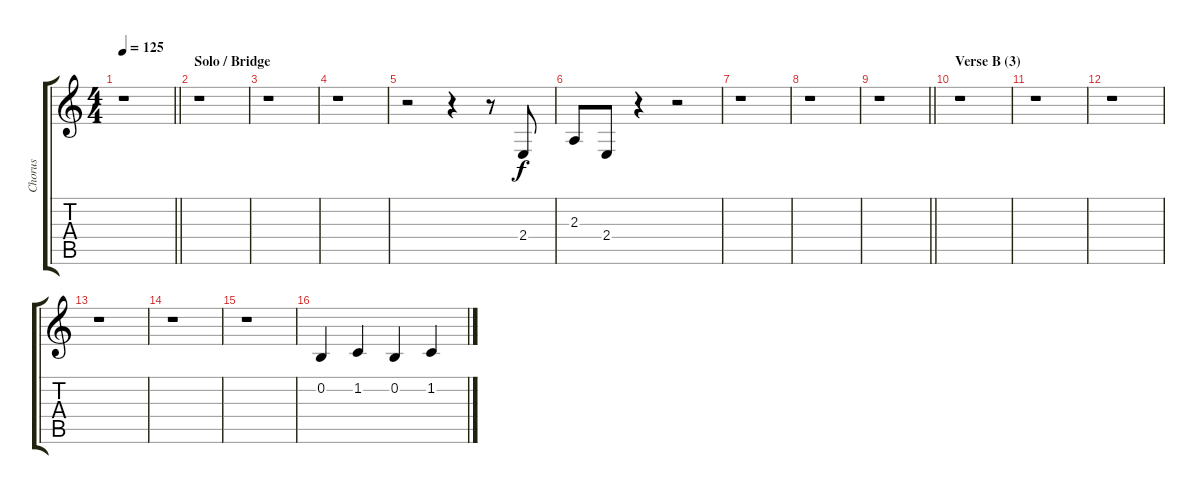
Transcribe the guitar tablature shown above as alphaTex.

\track ("Chorus" "Chorus") {instrument sopranosax}
\staff {score tabs}
\tuning (E4 B3 G3 D3 A2 E2) {hide}
\ts (4 4)
\tempo 125
\clef g2
\barLineRight lightlight
\ks c
r.1{dy f} |
\section ("" "Solo / Bridge")
r.1 |
r.1 |
r.1 |
r.2 r.4 r.8 2.4.8 |
2.3.8 2.4.8 r.4 r.2 |
r.1 |
r.1 |
\barLineRight lightlight
r.1 |
\section ("" "Verse B (3)")
r.1 |
r.1 |
r.1 |
r.1 |
r.1 |
r.1 |
0.2.4 1.2.4 0.2.4 1.2.4
